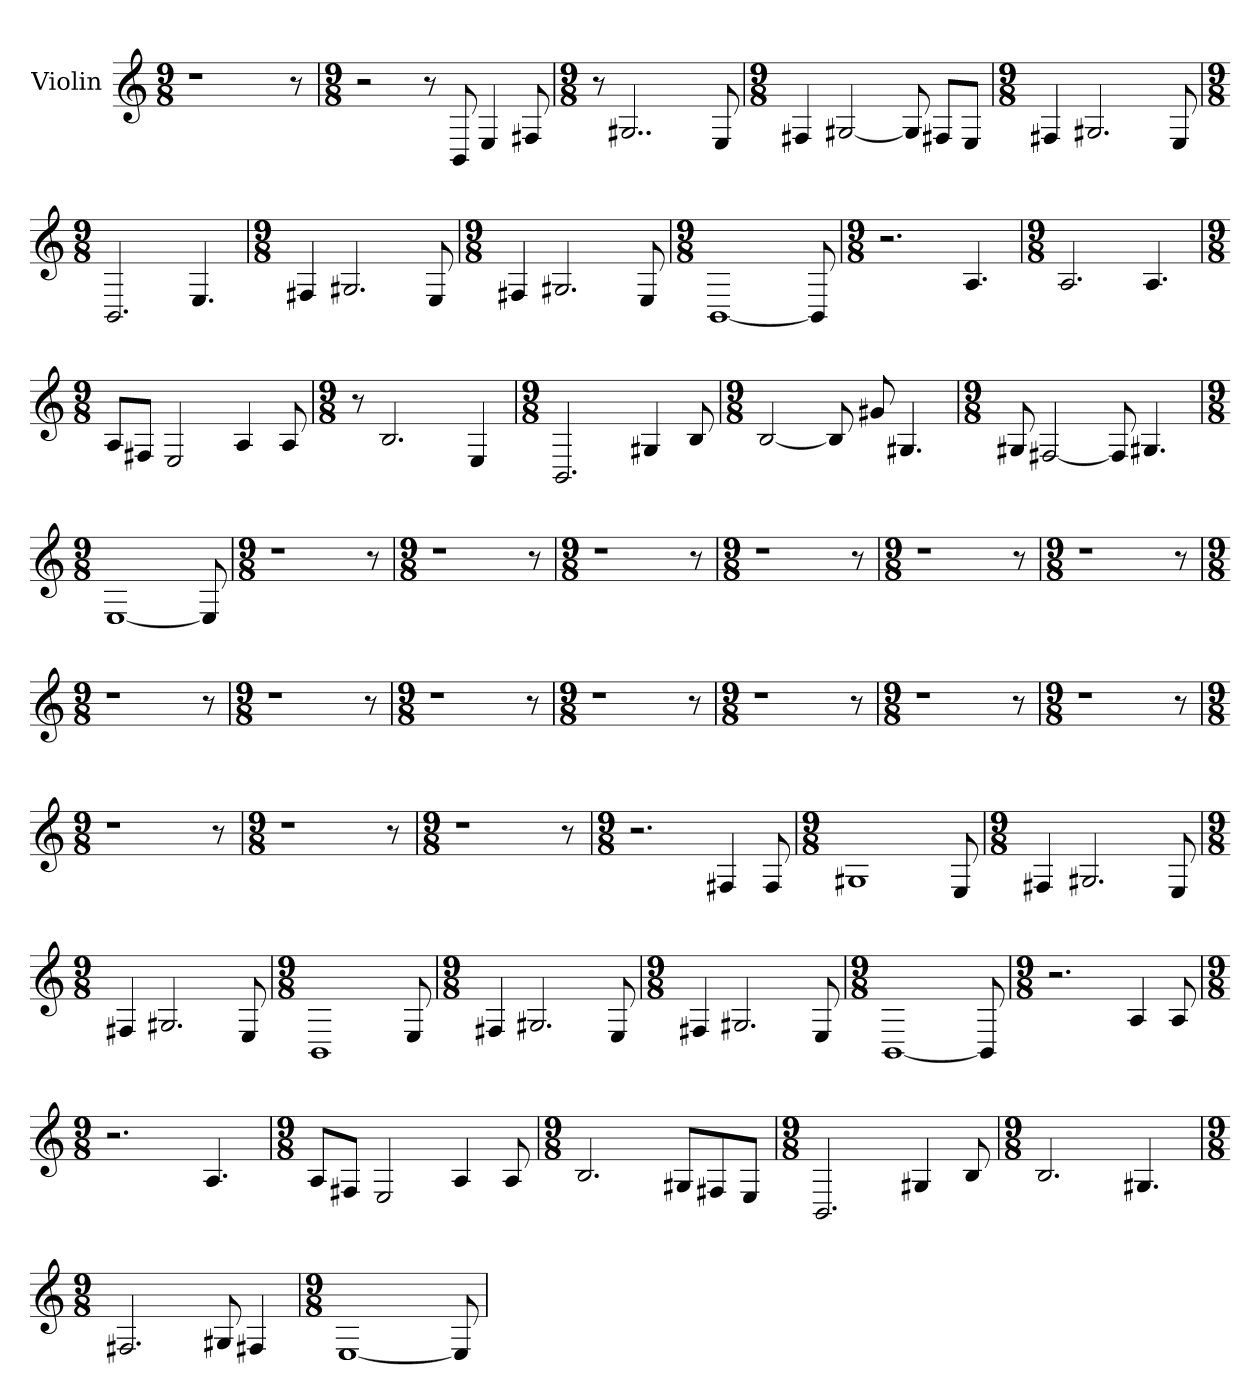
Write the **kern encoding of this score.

**kern
*part1
*staff1
*I"Violin
*I'Vln
*M9/8
=
1r
8r
=
*M9/8
2r
8r
8BB
4E
8F#X
=
*M9/8
8r
2..G#X
8E
=
*M9/8
4F#X
[2G#X
8G#]
8F#XL
8EJ
=
*M9/8
4F#X
2.G#X
8E
=
*M9/8
2.BB
4.E
=
*M9/8
4F#X
2.G#X
8E
=
*M9/8
4F#X
2.G#X
8E
=
*M9/8
[1BB
8BB]
=
*M9/8
2.r
4.A
=
*M9/8
2.A
4.A
=
*M9/8
8AL
8F#XJ
2E
4A
8A
=
*M9/8
8r
2.B
4E
=
*M9/8
2.BB
4G#X
8B
=
*M9/8
[2B
8B]
8g#X
4.G#X
=
*M9/8
8G#X
[2F#X
8F#]
4.G#X
=
*M9/8
[1E
8E]
=
*M9/8
1r
8r
=
*M9/8
1r
8r
=
*M9/8
1r
8r
=
*M9/8
1r
8r
=
*M9/8
1r
8r
=
*M9/8
1r
8r
=
*M9/8
1r
8r
=
*M9/8
1r
8r
=
*M9/8
1r
8r
=
*M9/8
1r
8r
=
*M9/8
1r
8r
=
*M9/8
1r
8r
=
*M9/8
1r
8r
=
*M9/8
1r
8r
=
*M9/8
1r
8r
=
*M9/8
1r
8r
=
*M9/8
2.r
4F#X
8F#
=
*M9/8
1G#X
8E
=
*M9/8
4F#X
2.G#X
8E
=
*M9/8
4F#X
2.G#X
8E
=
*M9/8
1BB
8E
=
*M9/8
4F#X
2.G#X
8E
=
*M9/8
4F#X
2.G#X
8E
=
*M9/8
[1BB
8BB]
=
*M9/8
2.r
4A
8A
=
*M9/8
2.r
4.A
=
*M9/8
8AL
8F#XJ
2E
4A
8A
=
*M9/8
2.B
8G#XL
8F#X
8EJ
=
*M9/8
2.BB
4G#X
8B
=
*M9/8
2.B
4.G#X
=
*M9/8
2.F#X
8G#X
4F#X
=
*M9/8
[1E
8E]
=
*-
